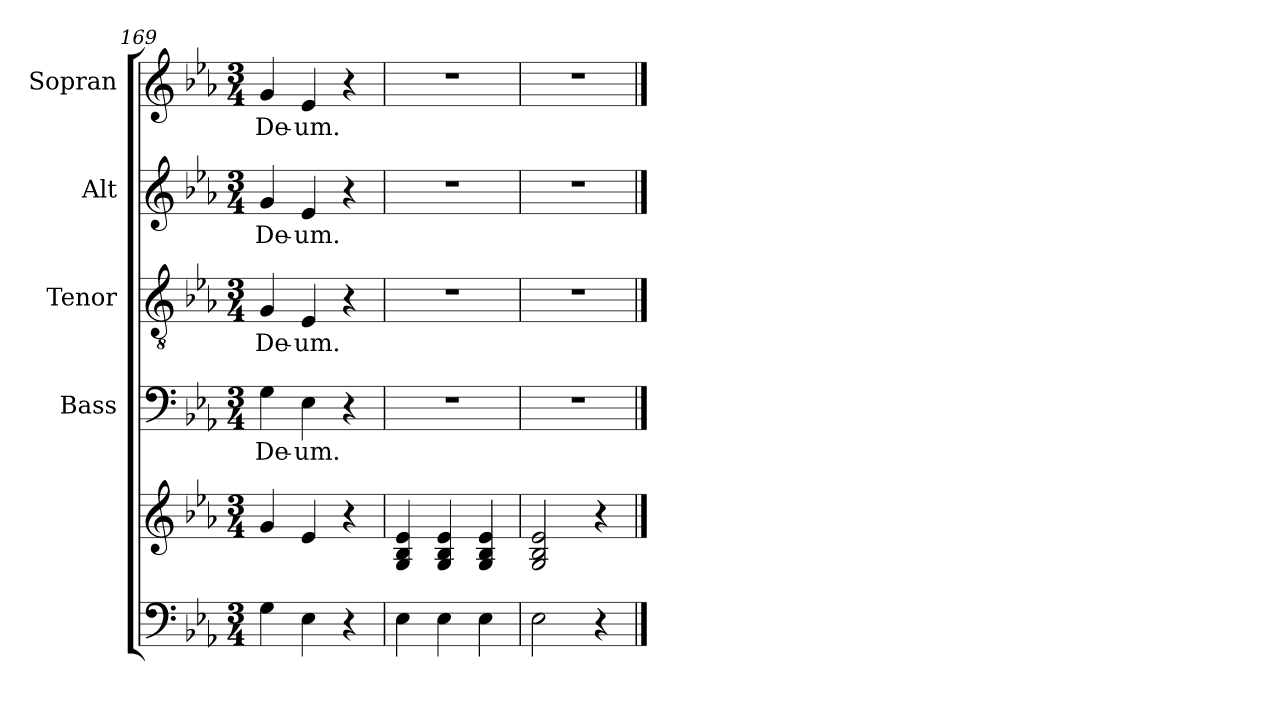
**kern	**kern	**kern	**text	**kern	**text	**kern	**text	**kern	**text
*part5	*part5	*part4	*part4	*part3	*part3	*part2	*part2	*part1	*part1
*staff6	*staff5	*staff4	*staff4	*staff3	*staff3	*staff2	*staff2	*staff1	*staff1
*	*	*I"Bass	*	*I"Tenor	*	*I"Alt	*	*I"Sopran	*
*	*	*I'B.	*	*I'T.	*	*I'A.	*	*I'S.	*
*clefF4	*clefG2	*clefF4	*	*clefGv2	*	*clefG2	*	*clefG2	*
*k[b-e-a-]	*k[b-e-a-]	*k[b-e-a-]	*	*k[b-e-a-]	*	*k[b-e-a-]	*	*k[b-e-a-]	*
*E-:	*E-:	*E-:	*	*E-:	*	*E-:	*	*E-:	*
*M3/4	*M3/4	*M3/4	*	*M3/4	*	*M3/4	*	*M3/4	*
=169	=169	=169	=169	=169	=169	=169	=169	=169	=169
!	!	!	!LO:LY:b	!	!LO:LY:b	!	!LO:LY:b	!	!LO:LY:b
4G\	4g/	4G\	De-	4G/	De-	4g/	De-	4g/	De-
!	!	!	!LO:LY:b	!	!LO:LY:b	!	!LO:LY:b	!	!LO:LY:b
4E-\	4e-/	4E-\	-um.	4E-/	-um.	4e-/	-um.	4e-/	-um.
4r	4r	4r	.	4r	.	4r	.	4r	.
=170	=170	=170	=170	=170	=170	=170	=170	=170	=170
4E-\	4G/ 4B-/ 4e-/	2.r	.	2.r	.	2.r	.	2.r	.
4E-\	4G/ 4B-/ 4e-/	.	.	.	.	.	.	.	.
4E-\	4G/ 4B-/ 4e-/	.	.	.	.	.	.	.	.
=171	=171	=171	=171	=171	=171	=171	=171	=171	=171
2E-\	2G/ 2B-/ 2e-/	2.r	.	2.r	.	2.r	.	2.r	.
4r	4r	.	.	.	.	.	.	.	.
==	==	==	==	==	==	==	==	==	==
*-	*-	*-	*-	*-	*-	*-	*-	*-	*-
